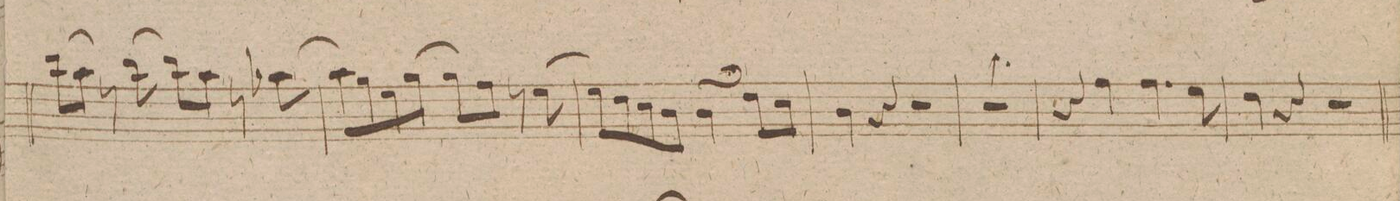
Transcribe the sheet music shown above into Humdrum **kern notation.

**kern	**dynam
*I"Clarinetto 1mo in A	*
*clefG2	*
*k[f#]	*
*met(c)	*
*M4/4	*
(>8ggL	.
8ff#J)	.
8r	.
[8gg	.
8ggL]	.
8ff#J	.
8r	.
[8ffX	.
=16	=16
8ffL]	.
8ee	.
8cc	.
[8eeJ	.
8eeL]	.
8ddJ	.
8r	.
[8cc	.
=17	=17
8ccL]	.
8b	.
8a	.
8gJ	.
4gsSS	.
8bL	.
8aJ	.
=18	=18
4g	.
4r	.
2r	.
=19	=19
1r	.
=20	=20
4r	.
4dd	.
4.dd	.
8cc	.
=21	=21
4b	.
4r	.
2r	.
=22	=22
*-	*-
